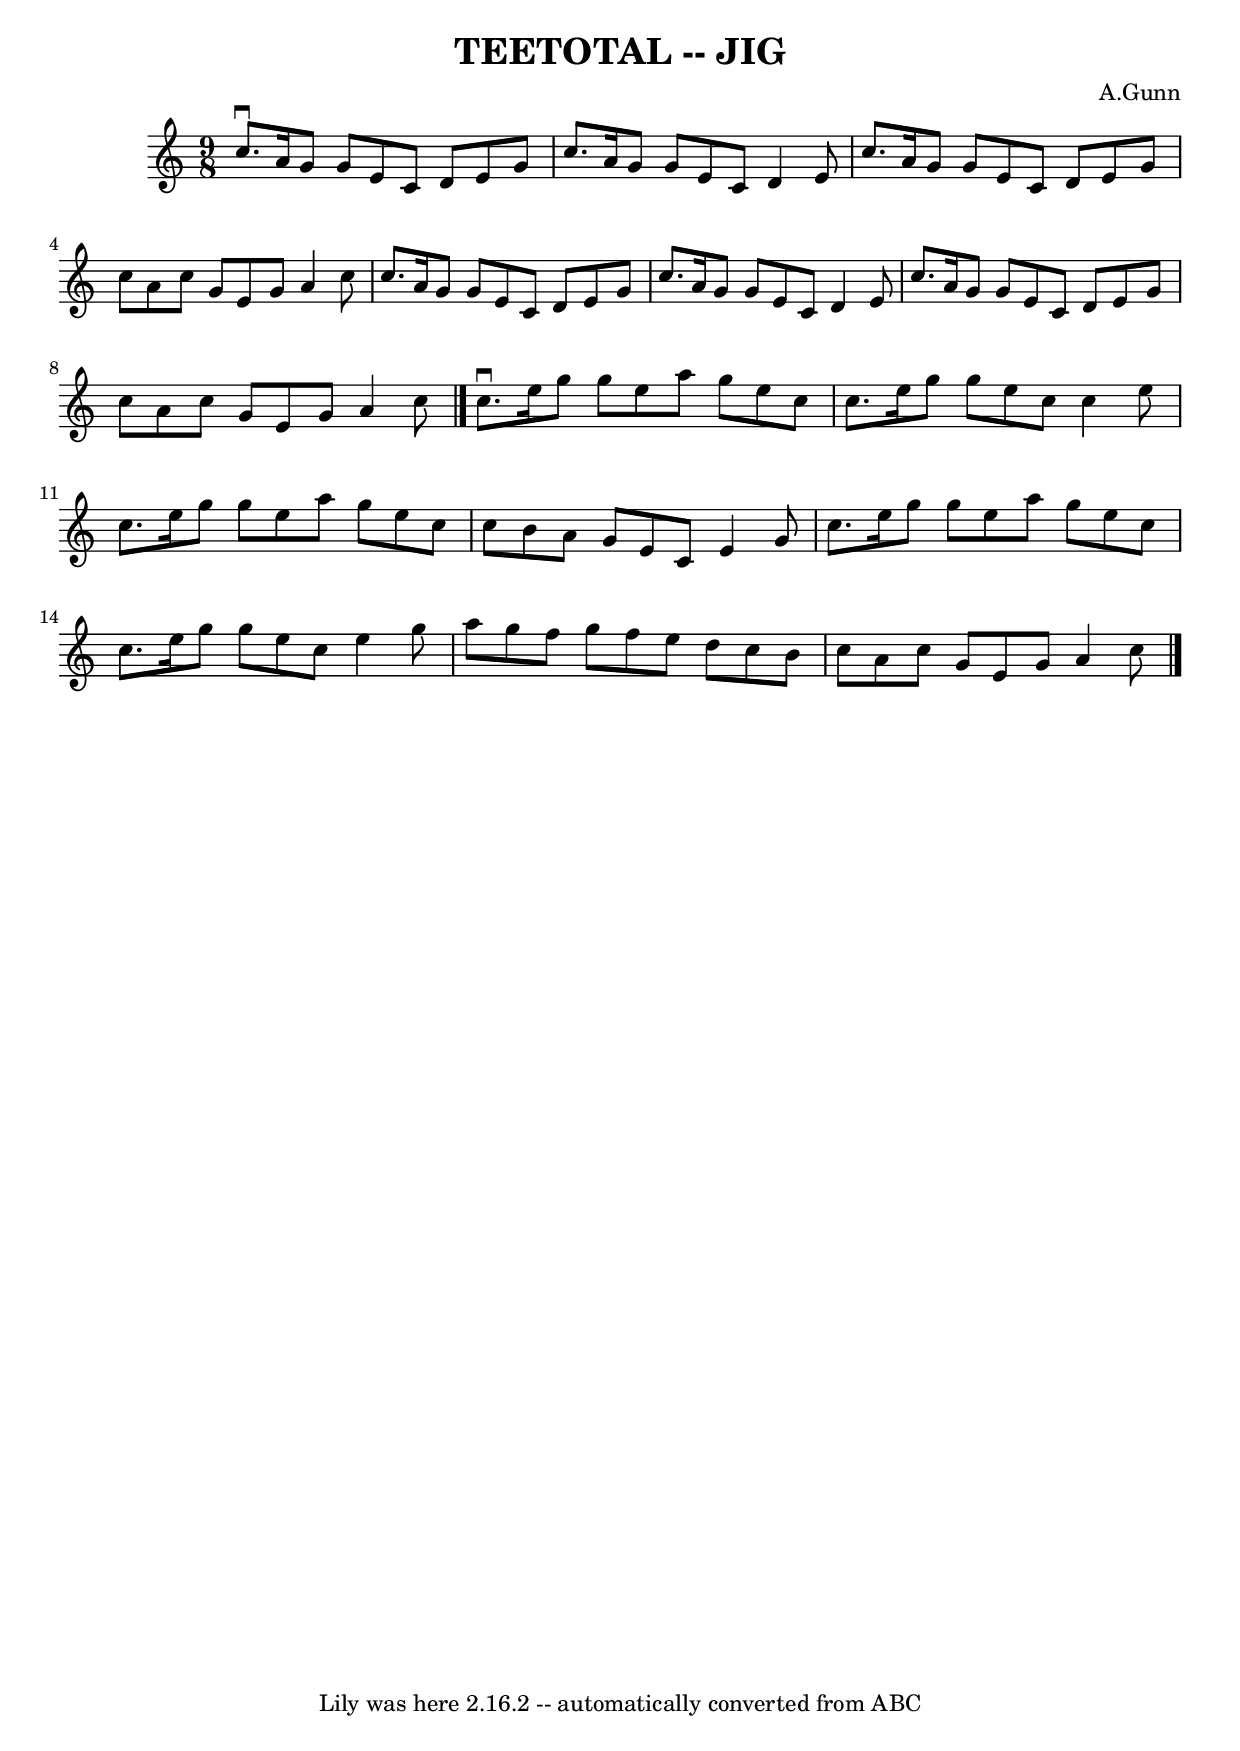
\version "2.7.40"
\include "Mammoth.ily"
\header {
	book = "Ryan's Mammoth Collection of Fiddle Tunes"
	composer = "A.Gunn"
	crossRefNumber = "1"
	footnotes = ""
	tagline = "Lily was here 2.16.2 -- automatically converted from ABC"
	title = "TEETOTAL -- JIG"
}
voicedefault =  {
\set Score.defaultBarType = "empty"

\time 9/8 \key a \minor c''8.^\downbow a'16 g'8 g'8 e'8 c'8    
d'8 e'8 g'8    |
 c''8. a'16 g'8 g'8 e'8 c'8    
d'4 e'8    |
 c''8. a'16 g'8 g'8 e'8 c'8 d'8    
e'8 g'8    |
 c''8 a'8 c''8 g'8 e'8 g'8 a'4    
c''8        |
 c''8. a'16 g'8 g'8 e'8 c'8 d'8 e'8  
 g'8    |
 c''8. a'16 g'8 g'8 e'8 c'8 d'4 e'8    
|
 c''8. a'16 g'8 g'8 e'8 c'8 d'8 e'8 g'8    
|
 c''8 a'8 c''8 g'8 e'8 g'8 a'4 c''8    \bar "|." 
 c''8.^\downbow e''16 g''8 g''8 e''8 a''8 g''8 e''8    
c''8    |
 c''8. e''16 g''8 g''8 e''8 c''8 c''4    
e''8    |
 c''8. e''16 g''8 g''8 e''8 a''8 g''8    
e''8 c''8    |
 c''8 b'8 a'8 g'8 e'8 c'8 e'4    
g'8        |
 c''8. e''16 g''8 g''8 e''8 a''8 g''8    
e''8 c''8    |
 c''8. e''16 g''8 g''8 e''8 c''8    
e''4 g''8    |
 a''8 g''8 f''8 g''8 f''8 e''8 d''8 
 c''8 b'8    |
 c''8 a'8 c''8 g'8 e'8 g'8 a'4    
c''8    \bar "|."   
}

\score{
    <<

	\context Staff="default"
	{
	    \voicedefault 
	}

    >>
	\layout {
	}
	\midi {}
}
